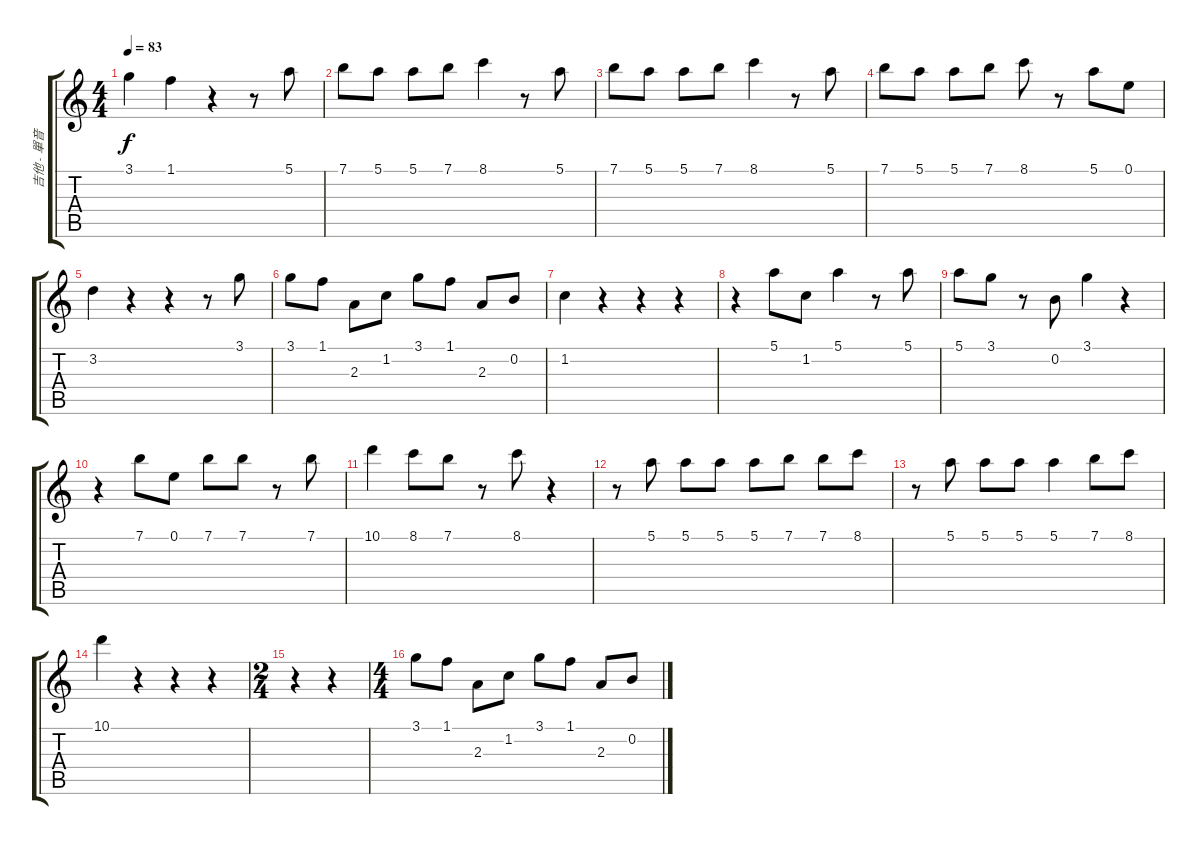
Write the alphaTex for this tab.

\track ("吉他 - 單音" "吉他 - 單音") {instrument acousticguitarnylon}
\staff {score tabs}
\tuning (E4 B3 G3 D3 A2 E2) {hide}
\ts (4 4)
\tempo 83
\clef g2
\ks c
3.1.4{dy f} 1.1.4 r.4 r.8 5.1.8 |
7.1.8 5.1.8 5.1.8 7.1.8 8.1.4 r.8 5.1.8 |
7.1.8 5.1.8 5.1.8 7.1.8 8.1.4 r.8 5.1.8 |
7.1.8 5.1.8 5.1.8 7.1.8 8.1.8 r.8 5.1.8 0.1.8 |
3.2.4 r.4 r.4 r.8 3.1.8 |
3.1.8 1.1.8 2.3.8 1.2.8 3.1.8 1.1.8 2.3.8 0.2.8 |
1.2.4 r.4 r.4 r.4 |
r.4 5.1.8 1.2.8 5.1.4 r.8 5.1.8 |
5.1.8 3.1.8 r.8 0.2.8 3.1.4 r.4 |
r.4 7.1.8 0.1.8 7.1.8 7.1.8 r.8 7.1.8 |
10.1.4 8.1.8 7.1.8 r.8 8.1.8 r.4 |
r.8 5.1.8 5.1.8 5.1.8 5.1.8 7.1.8 7.1.8 8.1.8 |
r.8 5.1.8 5.1.8 5.1.8 5.1.4 7.1.8 8.1.8 |
10.1.4 r.4 r.4 r.4 |
\ts (2 4)
r.4 r.4 |
\ts (4 4)
3.1.8 1.1.8 2.3.8 1.2.8 3.1.8 1.1.8 2.3.8 0.2.8
